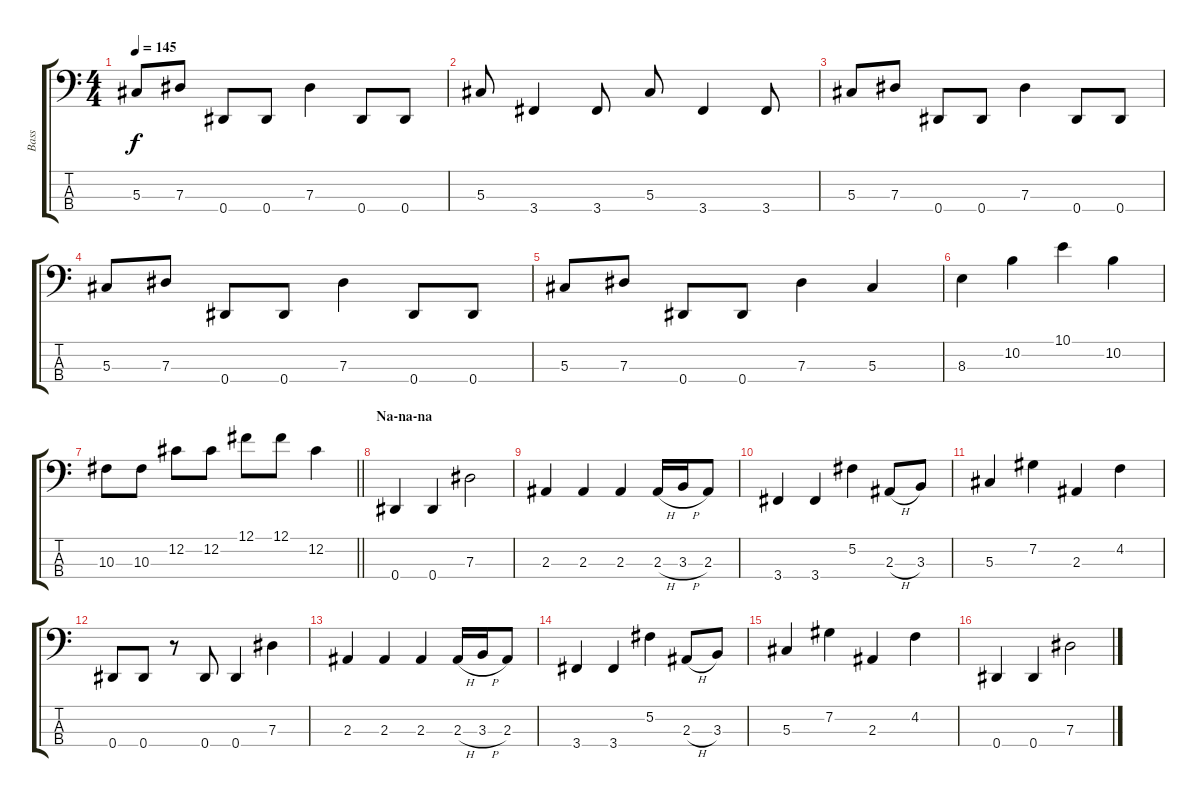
\track ("Bass" "Bass") {instrument electricbasspick}
\staff {score tabs}
\tuning (Gb2 Db2 Ab1 Eb1) {hide}
\ts (4 4)
\tempo 145
\clef f4
\ks c
5.3.8{dy f} 7.3.8 0.4.8 0.4.8 7.3.4 0.4.8 0.4.8 |
5.3.8 3.4.4 3.4.8 5.3.8 3.4.4 3.4.8 |
5.3.8 7.3.8 0.4.8 0.4.8 7.3.4 0.4.8 0.4.8 |
5.3.8 7.3.8 0.4.8 0.4.8 7.3.4 0.4.8 0.4.8 |
5.3.8 7.3.8 0.4.8 0.4.8 7.3.4 5.3.4 |
8.3.4 10.2.4 10.1.4 10.2.4 |
\barLineRight lightlight
10.3.8 10.3.8 12.2.8 12.2.8 12.1.8 12.1.8 12.2.4 |
\section ("" "Na-na-na")
0.4.4 0.4.4 7.3.2 |
2.3.4 2.3.4 2.3.4 2.3{h}.16 3.3{h}.16 2.3.8 |
3.4.4 3.4.4 5.2.4 2.3{h}.8 3.3.8 |
5.3.4 7.2.4 2.3.4 4.2.4 |
0.4.8 0.4.8 r.8 0.4.8 0.4.4 7.3.4 |
2.3.4 2.3.4 2.3.4 2.3{h}.16 3.3{h}.16 2.3.8 |
3.4.4 3.4.4 5.2.4 2.3{h}.8 3.3.8 |
5.3.4 7.2.4 2.3.4 4.2.4 |
0.4.4 0.4.4 7.3.2
